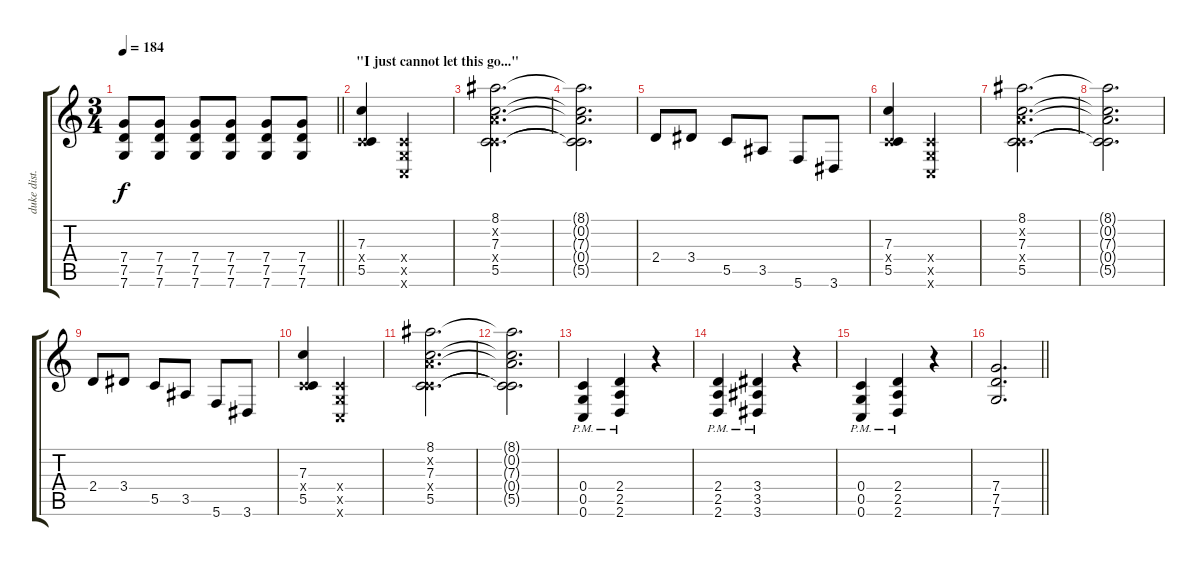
\track ("duke dist." "duke dist.") {instrument overdrivenguitar}
\staff {score tabs}
\tuning (D4 A3 F3 C3 G2 C2) {hide}
\ts (3 4)
\tempo 184
\clef g2
\barLineRight lightlight
\ks c
(7.4 7.5 7.6).8{dy f} (7.4 7.5 7.6).8 (7.4 7.5 7.6).8 (7.4 7.5 7.6).8 (7.4 7.5 7.6).8 (7.4 7.5 7.6).8 |
\section ("" "\"I just cannot let this go...\"")
(7.3 0.4{x} 5.5).4 (0.4{x} 0.5{x} 0.6{x}).2 |
(8.1 0.2{x} 7.3 0.4{x} 5.5).2{d} |
(8.1{t} 0.2{t} 7.3{t} 0.4{t} 5.5{t}).2{d} |
2.4.8 3.4.8 5.5.8 3.5.8 5.6.8 3.6.8 |
(7.3 0.4{x} 5.5).4 (0.4{x} 0.5{x} 0.6{x}).2 |
(8.1 0.2{x} 7.3 0.4{x} 5.5).2{d} |
(8.1{t} 0.2{t} 7.3{t} 0.4{t} 5.5{t}).2{d} |
2.4.8 3.4.8 5.5.8 3.5.8 5.6.8 3.6.8 |
(7.3 0.4{x} 5.5).4 (0.4{x} 0.5{x} 0.6{x}).2 |
(8.1 0.2{x} 7.3 0.4{x} 5.5).2{d} |
(8.1{t} 0.2{t} 7.3{t} 0.4{t} 5.5{t}).2{d} |
(0.4{pm} 0.5{pm} 0.6{pm}).4 (2.4{pm} 2.5{pm} 2.6{pm}).4 r.4 |
(2.4{pm} 2.5{pm} 2.6{pm}).4 (3.4{pm} 3.5{pm} 3.6{pm}).4 r.4 |
(0.4{pm} 0.5{pm} 0.6{pm}).4 (2.4{pm} 2.5{pm} 2.6{pm}).4 r.4 |
\barLineRight lightlight
(7.4 7.5 7.6).2{d}
